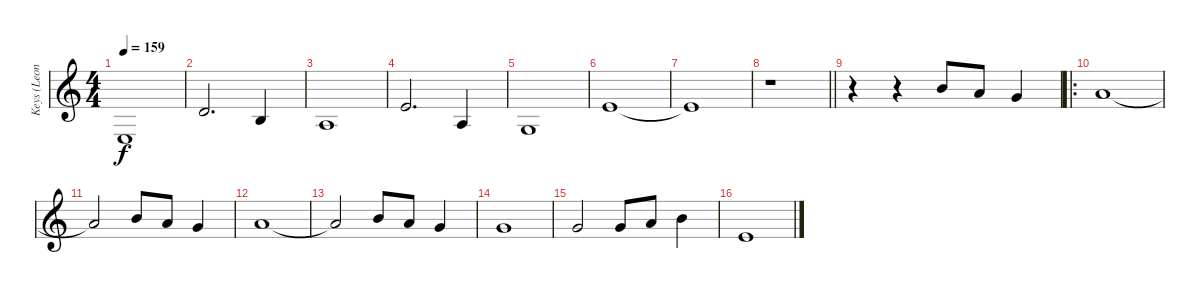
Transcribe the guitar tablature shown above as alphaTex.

\track ("Keys (Leon)" "Keys (Leon") {instrument lead2sawtooth}
\staff {score}
\tuning (E4 B3 G3 D3 A2 E2) {hide}
\ts (4 4)
\tempo 159
\clef g2
\ks c
2.4{t}.1{dy f} |
3.2.2{d} 0.2.4 |
2.3.1 |
0.1.2{d} 2.3.4 |
0.3.1 |
0.1.1 |
0.1{t}.1 |
\barLineRight lightlight
r.1 |
r.4 r.4 7.1.8 5.1.8 3.1.4 |
\ro
5.1.1 |
5.1{t}.2 7.1.8 5.1.8 3.1.4 |
5.1.1 |
5.1{t}.2 7.1.8 5.1.8 3.1.4 |
3.1.1 |
3.1.2 3.1.8 5.1.8 7.1.4 |
5.2.1
